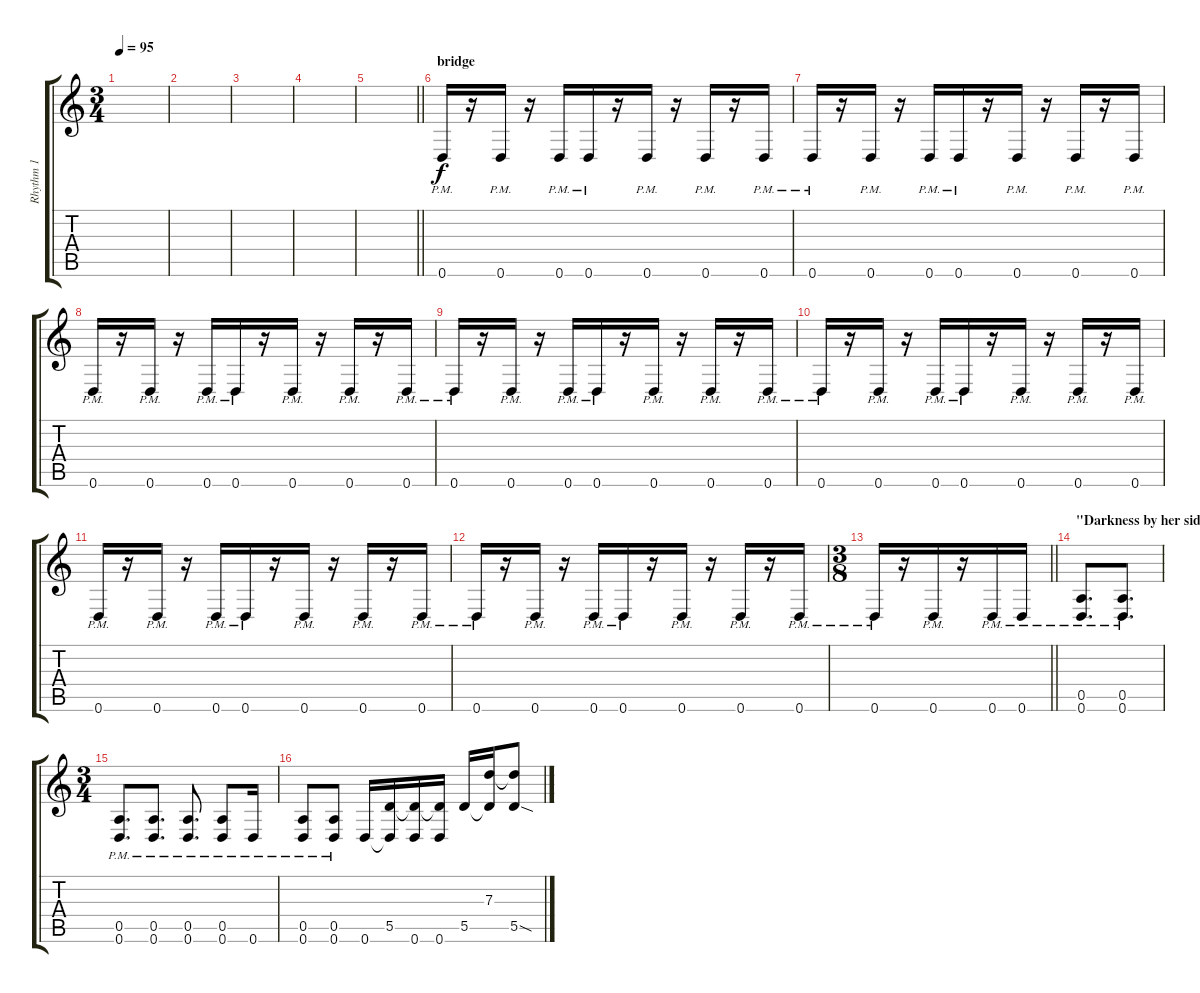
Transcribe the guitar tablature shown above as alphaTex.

\track ("Rhythm 1" "Rhythm 1") {instrument distortionguitar}
\staff {score tabs}
\tuning (E4 B3 G3 D3 A2 D2) {hide}
\ts (3 4)
\tempo 95
\clef g2
\ks c
|
|
|
|
\barLineRight lightlight
|
\section ("" "bridge")
0.6{pm}.16{instrument distortionguitar} r.16 0.6{pm}.16 r.16 0.6{pm}.16 0.6{pm}.16 r.16 0.6{pm}.16 r.16 0.6{pm}.16 r.16 0.6{pm}.16 |
0.6{pm}.16 r.16 0.6{pm}.16 r.16 0.6{pm}.16 0.6{pm}.16 r.16 0.6{pm}.16 r.16 0.6{pm}.16 r.16 0.6{pm}.16 |
0.6{pm}.16 r.16 0.6{pm}.16 r.16 0.6{pm}.16 0.6{pm}.16 r.16 0.6{pm}.16 r.16 0.6{pm}.16 r.16 0.6{pm}.16 |
0.6{pm}.16 r.16 0.6{pm}.16 r.16 0.6{pm}.16 0.6{pm}.16 r.16 0.6{pm}.16 r.16 0.6{pm}.16 r.16 0.6{pm}.16 |
0.6{pm}.16 r.16 0.6{pm}.16 r.16 0.6{pm}.16 0.6{pm}.16 r.16 0.6{pm}.16 r.16 0.6{pm}.16 r.16 0.6{pm}.16 |
0.6{pm}.16 r.16 0.6{pm}.16 r.16 0.6{pm}.16 0.6{pm}.16 r.16 0.6{pm}.16 r.16 0.6{pm}.16 r.16 0.6{pm}.16 |
0.6{pm}.16 r.16 0.6{pm}.16 r.16 0.6{pm}.16 0.6{pm}.16 r.16 0.6{pm}.16 r.16 0.6{pm}.16 r.16 0.6{pm}.16 |
\ts (3 8)
\barLineRight lightlight
0.6{pm}.16 r.16 0.6{pm}.16 r.16 0.6{pm}.16 0.6{pm}.16 |
\section ("" "\"Darkness by her side...\"")
(0.5{pm} 0.6{pm}).8{d} (0.5{pm} 0.6{pm}).8{d} |
\ts (3 4)
(0.5{pm} 0.6{pm}).8{d} (0.5{pm} 0.6{pm}).8{d} (0.5{pm} 0.6{pm}).8{d} (0.5{pm} 0.6{pm}).8 0.6{pm}.16 |
(0.5{pm} 0.6{pm}).8 (0.5{pm} 0.6{pm}).8 0.6.16 (5.5 0.6{t}).16 (5.5{t} 0.6).16 (5.5{t} 0.6).16 5.5.16 (7.3 5.5{t}).16 (7.3{t} 5.5{sod}).8
